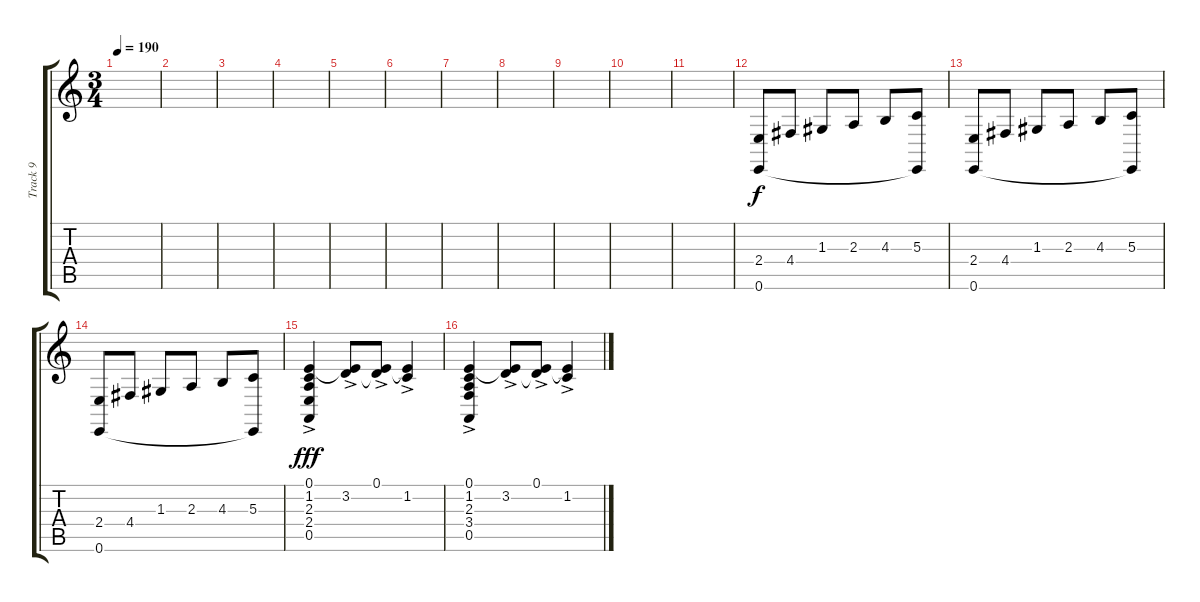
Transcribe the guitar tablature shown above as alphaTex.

\track ("Track 9" "Track 9") {instrument choiraahs}
\staff {score tabs}
\tuning (E4 B3 G3 D3 A2 E2) {hide}
\ts (3 4)
\tempo 190
\clef g2
\ks c
|
|
|
|
|
|
|
|
|
|
|
(2.4 0.6).8 4.4.8 1.3.8 2.3.8 4.3.8 (5.3 0.6{t}).8 |
(2.4 0.6).8 4.4.8 1.3.8 2.3.8 4.3.8 (5.3 0.6{t}).8 |
(2.4 0.6).8 4.4.8 1.3.8 2.3.8 4.3.8 (5.3 0.6{t}).8 |
(0.1{ac} 1.2 2.3 2.4 0.5).4{dy fff} (0.1{t} 3.2{ac}).8 (0.1{ac} 3.2{t}).8 (0.1{t} 1.2{ac}).4 |
(0.1{ac} 1.2 2.3 3.4 0.5).4 (0.1{t} 3.2{ac}).8 (0.1{ac} 3.2{t}).8 (0.1{t} 1.2{ac}).4
